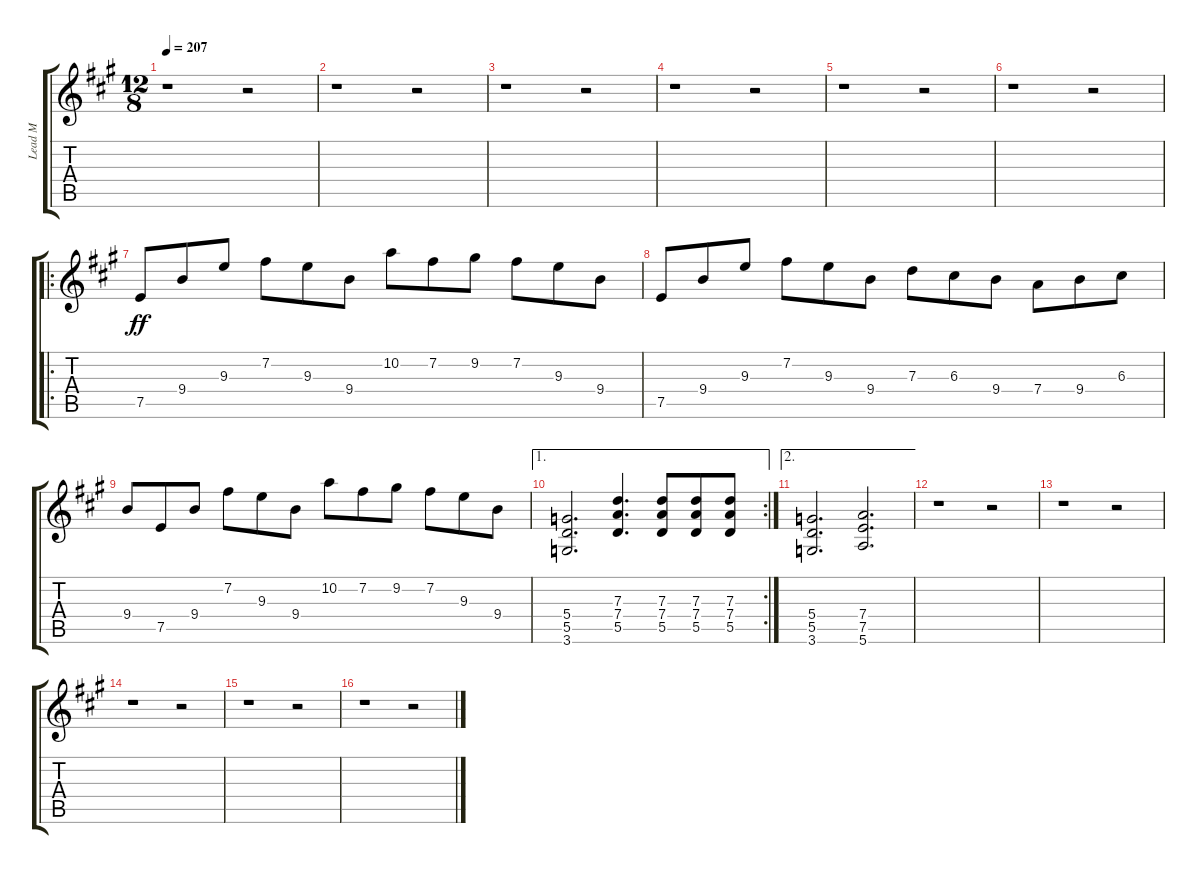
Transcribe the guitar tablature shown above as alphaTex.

\track ("Lead M" "Lead M") {instrument distortionguitar}
\staff {score tabs}
\tuning (E4 B3 G3 D3 A2 E2) {hide}
\ts (12 8)
\tempo 207
\clef g2
\ks a
r.1{dy f} r.2 |
r.1 r.2 |
r.1 r.2 |
r.1 r.2 |
r.1 r.2 |
r.1 r.2 |
\ro
7.5.8{dy ff} 9.4.8 9.3.8 7.2.8 9.3.8 9.4.8 10.2.8 7.2.8 9.2.8 7.2.8 9.3.8 9.4.8 |
7.5.8 9.4.8 9.3.8 7.2.8 9.3.8 9.4.8 7.3.8 6.3.8 9.4.8 7.4.8 9.4.8 6.3.8 |
9.4.8 7.5.8 9.4.8 7.2.8 9.3.8 9.4.8 10.2.8 7.2.8 9.2.8 7.2.8 9.3.8 9.4.8 |
\ae 1
\rc 2
(5.4 5.5 3.6).2{d} (7.3 7.4 5.5).4{d} (7.3 7.4 5.5).8 (7.3 7.4 5.5).8 (7.3 7.4 5.5).8 |
\ae 2
(5.4 5.5 3.6).2{d} (7.4 7.5 5.6).2{d} |
r.1 r.2 |
r.1 r.2 |
r.1 r.2 |
r.1 r.2 |
r.1 r.2
